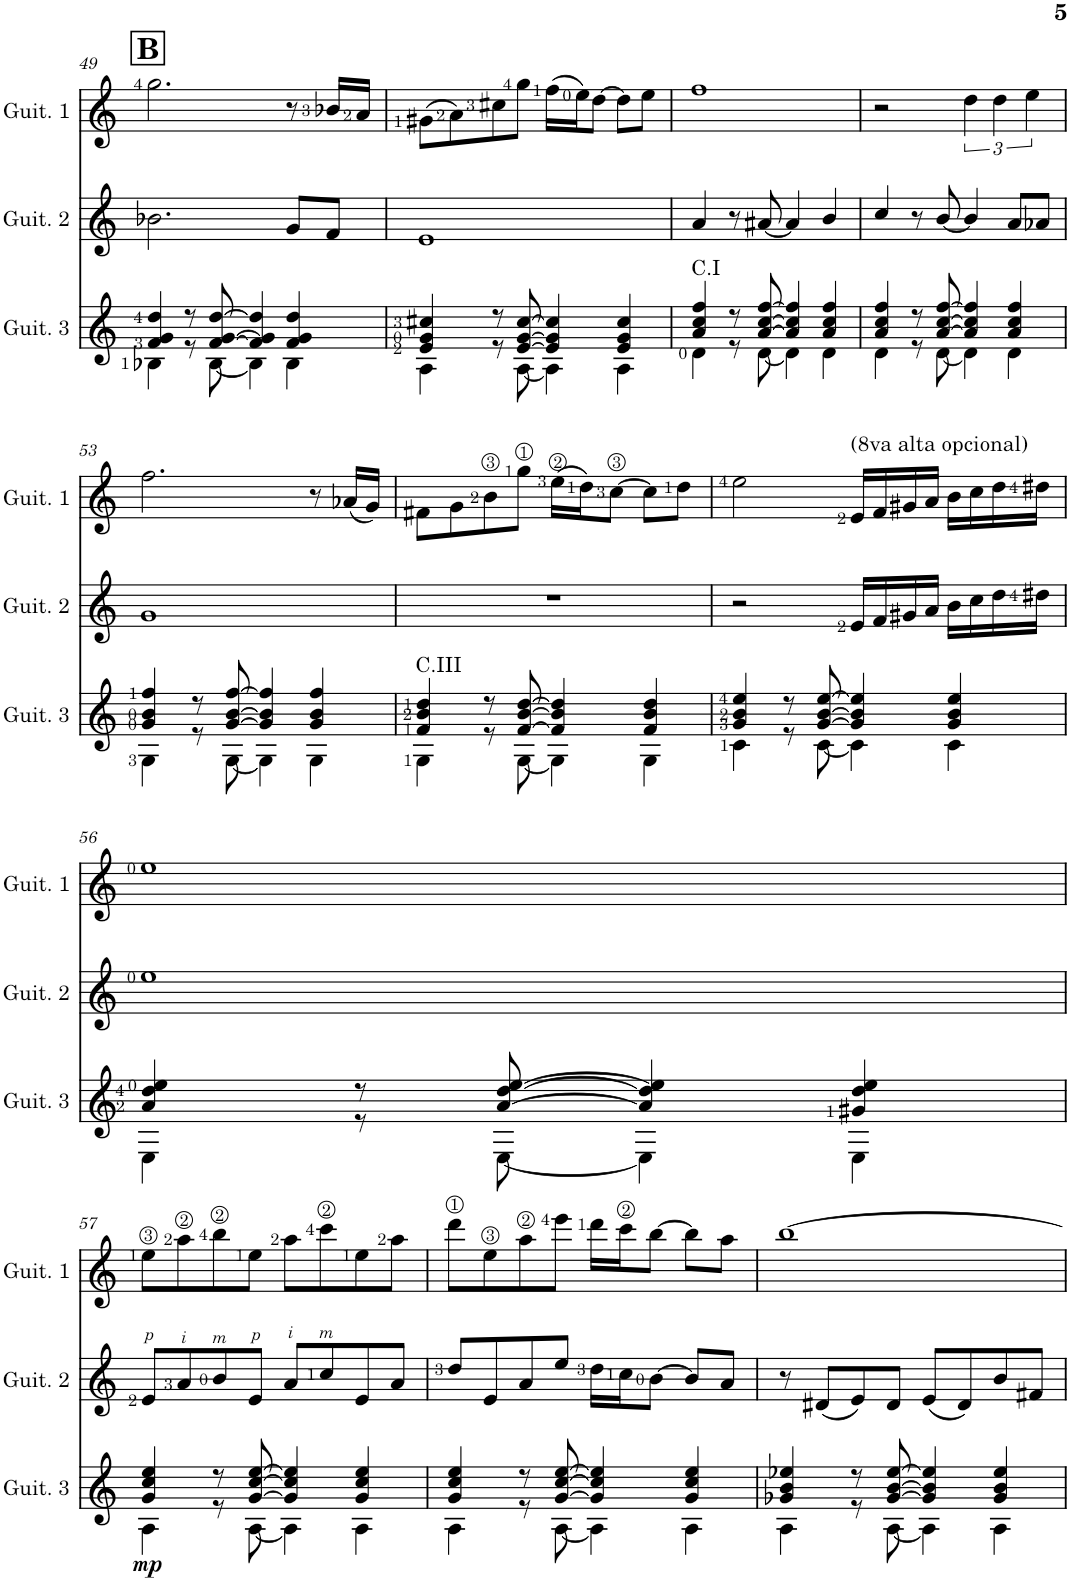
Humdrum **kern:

**kern	**dynam	**kern	**kern
*part3	*part3	*part2	*part1
*staff3	*staff3	*staff2	*staff1
*I"Guitarra 3	*	*I"Guitarra 2	*I"Guitarra 1
*I'Guit. 3	*	*I'Guit. 2	*I'Guit. 1
!!LO:PB:g=z
*clefG2	*	*clefG2	*clefG2
*Trd7c12	*	*Trd7c12	*Trd7c12
*k[]	*	*k[]	*k[]
*M4/4	*	*M4/4	*M4/4
!!LO:REH:place=s1:a:B:cj:fs=14:t=B
=49	=49	=49	=49
*^	*	*	*
4f/ 4g/ 4dd/	4B-X\	.	2.b-X\	2.gg\
8r	8r	.	.	.
[8f/ [8g/ [8dd/	[8B-\	.	.	.
4f/] 4g/] 4dd/]	4B-\]	.	.	.
4f/ 4g/ 4dd/	4B-\	.	8g/L	8r
.	.	.	8f/J	16b-X/LL
.	.	.	.	16a/JJ
=50	=50	=50	=50	=50
4e/ 4g/ 4cc#X/	4A\	.	1e	(8g#X\L
.	.	.	.	8a\)
8r	8r	.	.	8cc#X\
[8e/ [8g/ [8cc#/	[8A\	.	.	8gg\J
4e/] 4g/] 4cc#/]	4A\]	.	.	(16ff\LL
.	.	.	.	16ee\J)
.	.	.	.	[8dd\J
4e/ 4g/ 4cc#/	4A\	.	.	8dd\L]
.	.	.	.	8ee\J
=51	=51	=51	=51	=51
!LO:TX:a:t=C.I	!	!	!	!
4a/ 4cc/ 4ff/	4d\	.	4a/	1ff
8r	8r	.	8r	.
[8a/ [8cc/ [8ff/	[8d\	.	[8a#X/	.
4a/] 4cc/] 4ff/]	4d\]	.	4a#/]	.
4a/ 4cc/ 4ff/	4d\	.	4b/	.
=52	=52	=52	=52	=52
4a/ 4cc/ 4ff/	4d\	.	4cc/	2r
8r	8r	.	8r	.
[8a/ [8cc/ [8ff/	[8d\	.	[8b/	.
4a/] 4cc/] 4ff/]	4d\]	.	4b/]	6dd\
.	.	.	.	6dd\
4a/ 4cc/ 4ff/	4d\	.	8a/L	.
.	.	.	.	6ee\
.	.	.	8a-X/J	.
!!LO:LB:g=z
=53	=53	=53	=53	=53
4g/ 4b/ 4ff/	4G\	.	1g	2.ff\
8r	8r	.	.	.
[8g/ [8b/ [8ff/	[8G\	.	.	.
4g/] 4b/] 4ff/]	4G\]	.	.	.
4g/ 4b/ 4ff/	4G\	.	.	8r
.	.	.	.	(16a-X/LL
.	.	.	.	16g/JJ)
=54	=54	=54	=54	=54
!LO:TX:a:t=C.III	!	!	!	!
4f/ 4b/ 4dd/	4G\	.	1r	8f#X\L
.	.	.	.	8g\
8r	8r	.	.	8b\
[8f/ [8b/ [8dd/	[8G\	.	.	8gg\J
4f/] 4b/] 4dd/]	4G\]	.	.	(16ee\LL
.	.	.	.	16dd\J)
.	.	.	.	[8cc\J
4f/ 4b/ 4dd/	4G\	.	.	8cc\L]
.	.	.	.	8dd\J
=55	=55	=55	=55	=55
4g/ 4b/ 4ee/	4c\	.	2r	2ee\
8r	8r	.	.	.
[8g/ [8b/ [8ee/	[8c\	.	.	.
!	!	!	!	!LO:TX:a:t=(8va alta opcional)
4g/] 4b/] 4ee/]	4c\]	.	16e/LL	16e/LL
.	.	.	16f/	16f/
.	.	.	16g#X/	16g#X/
.	.	.	16a/JJ	16a/JJ
4g/ 4b/ 4ee/	4c\	.	16b\LL	16b\LL
.	.	.	16cc\	16cc\
.	.	.	16dd\	16dd\
.	.	.	16dd#X\JJ	16dd#X\JJ
!!LO:LB:g=z
=56	=56	=56	=56	=56
4a/ 4dd/ 4ee/	4E\	.	1ee	1ee
8r	8r	.	.	.
[8a/ [8dd/ [8ee/	[8E\	.	.	.
4a/] 4dd/] 4ee/]	4E\]	.	.	.
4g#X/ 4dd/ 4ee/	4E\	.	.	.
!!LO:LB:g=z
=57	=57	=57	=57	=57
!	!	!LO:DY:b	!	!
4g/ 4cc/ 4ee/	4A\	mp	8e/L	8ee\L
.	.	.	8a/	8aa\
8r	8r	.	8b/	8bb\
[8g/ [8cc/ [8ee/	[8A\	.	8e/J	8ee\J
4g/] 4cc/] 4ee/]	4A\]	.	8a/L	8aa\L
.	.	.	8cc/	8ccc\
4g/ 4cc/ 4ee/	4A\	.	8e/	8ee\
.	.	.	8a/J	8aa\J
=58	=58	=58	=58	=58
4g/ 4cc/ 4ee/	4A\	.	8dd/L	8ddd\L
.	.	.	8e/	8ee\
8r	8r	.	8a/	8aa\
[8g/ [8cc/ [8ee/	[8A\	.	8ee/J	8eee\J
4g/] 4cc/] 4ee/]	4A\]	.	16dd\LL	16ddd\LL
.	.	.	16cc\J	16ccc\J
.	.	.	[8b\J	[8bb\J
4g/ 4cc/ 4ee/	4A\	.	8b/L]	8bb\L]
.	.	.	8a/J	8aa\J
=59	=59	=59	=59	=59
4g-X/ 4b/ 4ee-X/	4A\	.	8r	[1bb
.	.	.	(<8d#X/L	.
8r	8r	.	8e/)	.
[8g-/ [8b/ [8ee-/	[8A\	.	8d#/J	.
4g-/] 4b/] 4ee-/]	4A\]	.	(<8e/L	.
.	.	.	8d#/)	.
4g-/ 4b/ 4ee-/	4A\	.	8b/	.
.	.	.	8f#X/J	.
*v	*v	*	*	*
=	=	=	=
*-	*-	*-	*-
